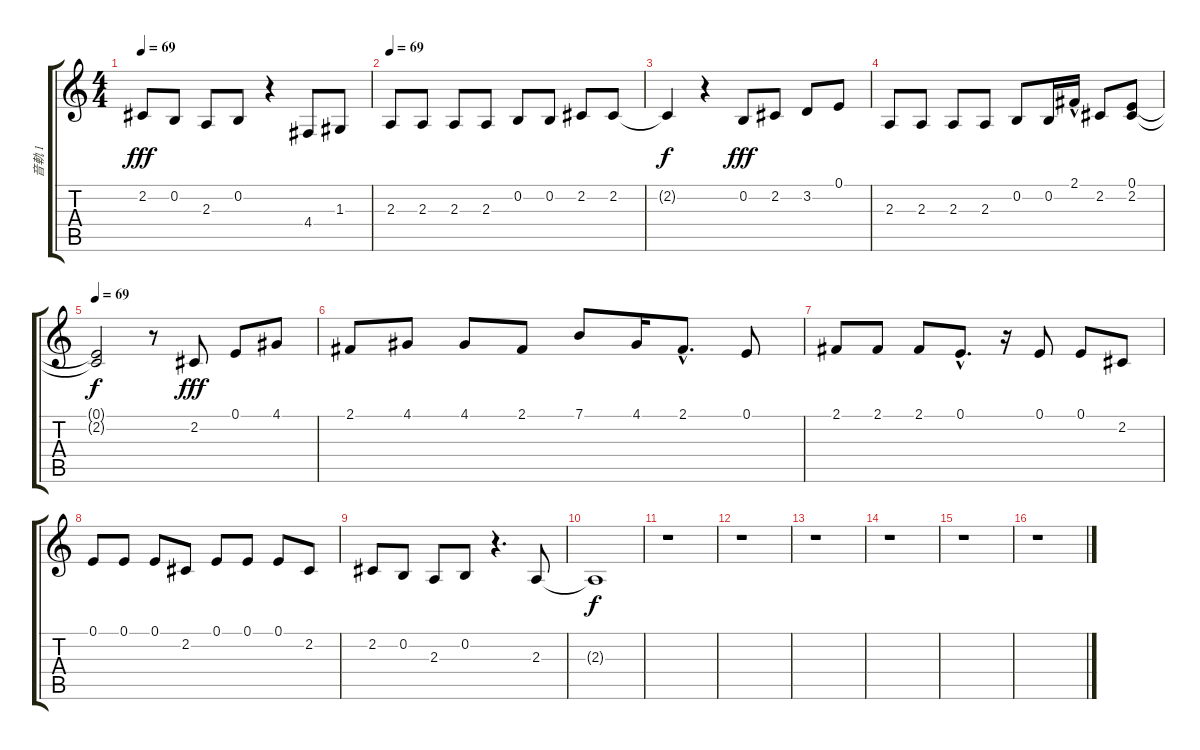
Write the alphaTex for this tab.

\track ("音軌 1" "音軌 1") {instrument clarinet}
\staff {score tabs}
\tuning (E4 B3 G3 D3 A2 E2) {hide}
\ts (4 4)
\tempo 69
\clef g2
\ks c
2.2.8{dy fff} 0.2.8 2.3.8 0.2.8 r.4 4.4.8 1.3.8 |
\tempo 69
2.3.8 2.3.8 2.3.8 2.3.8 0.2.8 0.2.8 2.2.8 2.2.8 |
2.2{t}.4{dy f} r.4 0.2.8{dy fff} 2.2.8 3.2.8 0.1.8 |
2.3.8 2.3.8 2.3.8 2.3.8 0.2.8 0.2.16 2.1{hac}.16 2.2.8 (0.1 2.2).8 |
\tempo 69
(0.1{t} 2.2{t}).2{dy f} r.8 2.2.8{dy fff} 0.1.8 4.1.8 |
2.1.8 4.1.8 4.1.8 2.1.8 7.1.8 4.1.16 2.1{hac}.8{d} 0.1.8 |
2.1.8 2.1.8 2.1.8 0.1{hac}.8{d} r.16 0.1.8 0.1.8 2.2.8 |
0.1.8 0.1.8 0.1.8 2.2.8 0.1.8 0.1.8 0.1.8 2.2.8 |
2.2.8 0.2.8 2.3.8 0.2.8 r.4{d} 2.3.8 |
2.3{t}.1{dy f} |
r.1 |
r.1 |
r.1 |
r.1 |
r.1 |
r.1
